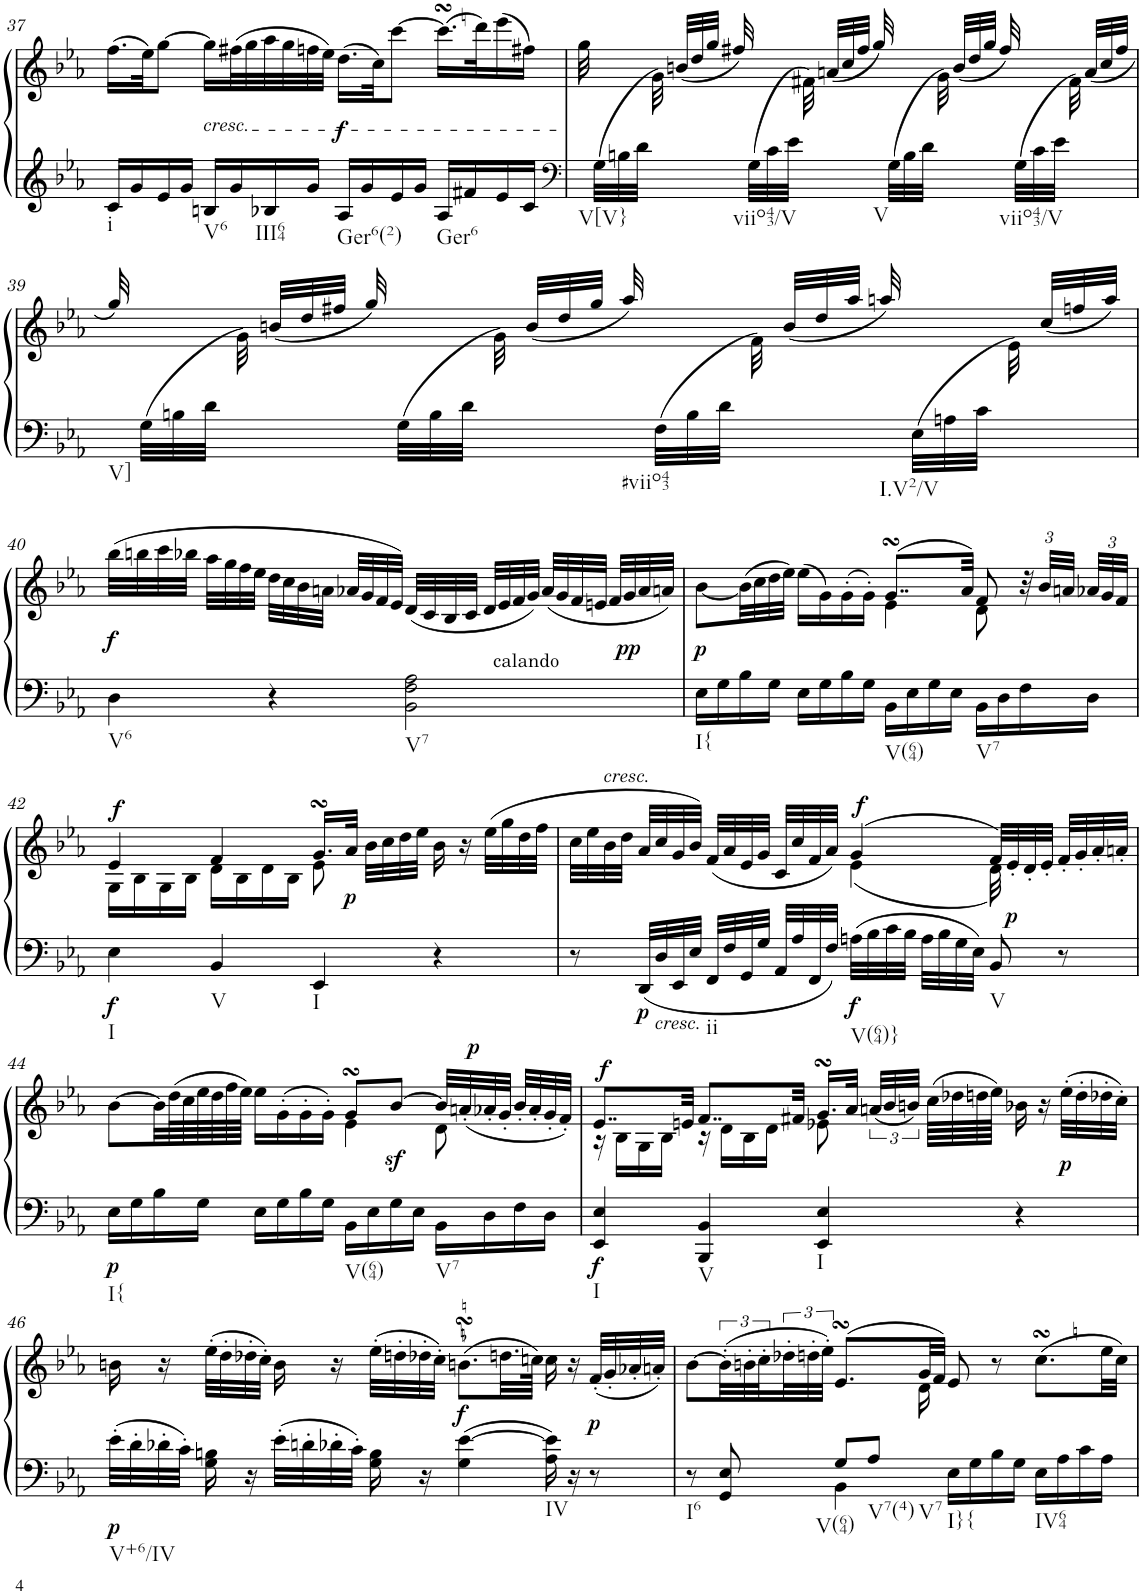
**kern	**kern	**dynam
*part1	*part1	*part1
*staff2	*staff1	*staff1/2
*I"Piano	*	*
*I'Pno.	*	*
!!LO:PB:g=z
*clefG2	*clefG2	*
*k[b-e-a-]	*k[b-e-a-]	*
*M4/4	*M4/4	*
*met(c)	*met(c)	*
=37	=37	=37
!LO:TX:b:t=i	!	!
16c/LL	(16.ff\LL	.
16g/	.	.
.	32ee-\JK)	.
16e-/	[8gg\J	.
16g/JJ	.	.
!	!LO:TX:b:i:t=cresc.	!
!LO:TX:b:t=V6	!	!
16Bn/LL	16gg\LL]	.
16g/	(32ff#X\L	.
.	32gg\	.
!LO:TX:b:t=III64	!	!
16B-X/	32aa-\	.
.	32gg\	.
16g/JJ	32ffn\	.
.	32ee-\JJJ)	.
!LO:TX:b:t=Ger6(2)	!	!
!	!	!LO:DY:b
16A-/LL	(16.dd\LL	f
16g/	.	.
.	32cc\JK)	.
16e-/	[8ccc\J	.
16g/JJ	.	.
!LO:TX:b:t=Ger6	!	!
16A-/LL	(16.cccsSSS\LL]	.
16f#X/	.	.
.	32ddd\K)	.
16e-/	(16eee-\	.
16c/JJ	16ff#X\JJ)	.
=38	=38	=38
*clefF4	*	*
!LO:TX:b:t=V[V}	!	!
32ryy	32gg\	.
(32G\LLL	32ryy	.
32Bn\	16ryy	.
32d\JJJ	.	.
8ryy	(32g\	.
.	(32bn/LLL	.
.	32dd/	.
.	32gg/JJJ	.
!LO:TX:b:t=viio43/V	!	!
32ryy	32ff#X/)	.
(32G\LLL	32ryy	.
32c\	16ryy	.
32e-\JJJ	.	.
8ryy	(32f#X\	.
.	(32an/LLL	.
.	32cc/	.
.	32ff#/JJJ	.
!LO:TX:b:t=V	!	!
32ryy	32gg/)	.
(32G\LLL	32ryy	.
32B\	16ryy	.
32d\JJJ	.	.
8ryy	(32g\	.
.	(32b/LLL	.
.	32dd/	.
.	32gg/JJJ	.
!LO:TX:b:t=viio43/V	!	!
32ryy	32ff#/)	.
(32G\LLL	32ryy	.
32c\	16ryy	.
32e-\JJJ	.	.
8ryy	(32f#\	.
.	(32a/LLL	.
.	32cc/	.
.	32ff#/JJJ	.
!!LO:LB:g=z
=39	=39	=39
!LO:TX:b:t=V]	!	!
32ryy	32gg/)	.
(32G\LLL	32ryy	.
32Bn\	16ryy	.
32d\JJJ	.	.
32ryy	32g\)	.
32ryy	32bn/LLL	.
16ryy	32dd/	.
.	32ff#X/JJJ	.
32ryy	32gg/)	.
32G\LLL	32ryy	.
32B\	16ryy	.
32d\JJJ	.	.
32ryy	(32g\	.
32ryy	32b/LLL	.
16ryy	32dd/	.
.	32gg/JJJ	.
!LO:TX:b:t=#viio43	!	!
32ryy	32aa-/)	.
32F\LLL	32ryy	.
32B\	16ryy	.
32d\JJJ	.	.
32ryy	(32f\	.
32ryy	32b/LLL	.
16ryy	32dd/	.
.	32aa-/JJJ	.
!LO:TX:b:t=I.V2/V	!	!
32ryy	32aan/)	.
32E-\LLL	32ryy	.
32An\	16ryy	.
32c\JJJ	.	.
32ryy	(32e-\	.
32ryy	(32cc/LLL	.
16ryy	32ffn/	.
.	32aa/JJJ)	.
!!LO:LB:g=z
=40	=40	=40
!LO:TX:b:t=V6	!	!
!	!	!LO:DY:b
4D\	32bb-\LLL	f
.	32bbn\	.
.	32ccc\	.
.	32bb-X\JJJ	.
.	32aa-\LLL	.
.	32gg\	.
.	32ff\	.
.	32ee-\JJJ	.
4r	32dd\LLL	.
.	32cc\	.
.	32b-\	.
.	32an\JJJ	.
.	32a-X/LLL	.
.	32g/	.
.	32f/	.
.	32e-/JJJ)	.
!LO:TX:a:t=calando	!	!
!LO:TX:b:t=V7	!	!
2BB-\ 2F\ 2A-\	(32d/LLL	.
.	32c/	.
.	32B-/	.
.	32c/JJJ	.
.	32d/LLL	.
.	32e-/	.
.	32f/	.
.	32g/JJJ)	.
.	(32a-/LLL	.
.	32g/	.
.	32f/	.
.	32en/JJJ	.
.	32f/LLL	.
!	!	!LO:DY:b
.	32g/	pp
.	32a-/	.
.	32an/JJJ)	.
=41	=41	=41
*	*^	*
!LO:TX:b:t=I{	!	!	!
!	!	!	!LO:DY:b
16E-\LL	[<8b-\L	2ryy	p
16G\	.	.	.
16B-\	(>32b-\LL]	.	.
.	32cc\	.	.
16G\JJ	32dd\	.	.
.	32ee-\JJJ)	.	.
16E-\LL	(>16ee-\LL	.	.
16G\	16g\)	.	.
16B-\	(>16g'>\	.	.
16G\JJ	16g'>\JJ)	.	.
!LO:TX:b:t=V(64)	!	!	!
16BB-\LL	(8..gsSsS/L	4e-\	.
16E-\	.	.	.
16G\	.	.	.
16E-\JJ	.	.	.
.	32a-/Jkk)	.	.
!LO:TX:b:t=V7	!	!	!
16BB-\LL	8f/	8d\	.
16D\	.	.	.
*	*Xbrackettup	*	*
16F\	48r	8ryy	.
.	48b-/LLL	.	.
.	48an/JJJ	.	.
16D\JJ	48a-X/LLL	.	.
.	48g/	.	.
.	48f/JJJ	.	.
!!LO:LB:g=z	!!
=42	=42	=42	=42
!LO:TX:b:t=I	!	!	!
!	!	!	!LO:DY:b=2
!	!	!	!LO:DY:n=1:a
4E-\	4e-/	16G\LL	f f
.	.	16B-\	.
.	.	16G\	.
.	.	16B-\JJ	.
!LO:TX:b:t=V	!	!	!
4BB-/	4f/	16d\LL	.
.	.	16B-\	.
.	.	16d\	.
.	.	16B-\JJ	.
!LO:TX:b:t=I	!	!	!
4EE-/	16.gsSsS/LL	8e-\	.
!	!	!	!LO:DY:n=2:b
.	32a-/JJk	.	p
.	32b-\LLL	8ryy	.
.	32cc\	.	.
.	32dd\	.	.
.	32ee-\JJJ	.	.
4r	16b-\	4ryy	.
.	16r	.	.
.	(>32ee-\LLL	.	.
.	32gg\	.	.
.	32dd\	.	.
.	32ff\JJJ	.	.
=43	=43	=43	=43
8r	32cc\LLL	2ryy	.
.	32ee-\	.	.
!	!LO:TX:a:i:t=cresc.	!	!
.	32b-\	.	.
.	32dd\JJJ	.	.
!	!	!	!LO:DY:b=2
32DD/LLL	32a-/LLL	.	p
!LO:TX:b:i:t=cresc.	!	!	!
32D/	32cc/	.	.
32EE-/	32g/	.	.
32E-/JJJ	32b-/JJJ)	.	.
!LO:TX:b:t=ii	!	!	!
32FF/LLL	(<32f/LLL	.	.
32F/	32a-/	.	.
32GG/	32e-/	.	.
32G/JJJ	32g/JJJ	.	.
32AA-/LLL	32c/LLL	.	.
32A-/	32cc/	.	.
32FF/	32f/	.	.
32F/JJJ	32a-/JJJ)	.	.
!LO:TX:b:t=V(64)}	!	!	!
!	!	!	!LO:DY:b=2
!	!	!	!LO:DY:n=1:a
32An\LLL	(4g/	(4e-\	f f
32B-\	.	.	.
32c\	.	.	.
32B-\JJJ	.	.	.
32A\LLL	.	.	.
32B-\	.	.	.
32G\	.	.	.
32E-\JJJ	.	.	.
!LO:TX:b:t=V	!	!	!
8BB-/	32f/LLL)	32d\)	.
!	!	!	!LO:DY:n=2:b
.	32e-'/	32ryy	p
.	32d'/	16ryy	.
.	32e-'/JJJ	.	.
8r	32f'/LLL	8ryy	.
.	32g'/	.	.
.	32a-'/	.	.
.	32an'/JJJ	.	.
!!LO:LB:g=z	!!
=44	=44	=44	=44
!LO:TX:b:t=I{	!	!	!
!	!	!	!LO:DY:b=2
16E-\LL	[>8b-\L	2ryy	p
16G\	.	.	.
16B-\	32b-\LL]	.	.
.	(64dd\L	.	.
.	64cc\	.	.
16G\JJ	64ee-\	.	.
.	64dd\	.	.
.	64ff\	.	.
.	64ee-\JJJJ)	.	.
16E-\LL	16ee-\LL	.	.
16G\	(>16g'>\	.	.
16B-\	16g'>\	.	.
16G\JJ	16g'>\JJ)	.	.
!LO:TX:b:t=V(64)	!	!	!
16BB-\LL	8gsSsS/L	4e-\	.
16E-\	.	.	.
!	!	!	!LO:DY:b
16G\	[8b-/J	.	sf
16E-\JJ	.	.	.
!LO:TX:b:t=V7	!	!	!
16BB-\LL	32b-/LLL]	8d\	.
!	!	!	!LO:DY:a
.	(<32an'</	.	p
16D\	32a-X'</	.	.
.	32g'</JJJ	.	.
16F\	32b-'</LLL	8ryy	.
.	32a-'</	.	.
16D\JJ	32g'</	.	.
.	32f'</JJJ)	.	.
=45	=45	=45	=45
!LO:TX:b:t=I	!	!	!
!	!	!	!LO:DY:b=2
!	!	!	!LO:DY:n=1:a
4EE-/ 4E-/	8..e-/L	16r	f f
.	.	16B-\LL	.
.	.	16G\	.
.	.	16B-\JJ	.
.	32en/Jkk	.	.
!LO:TX:b:t=V	!	!	!
4BBB-/ 4BB-/	8..f/L	16r	.
.	.	16d\LL	.
.	.	16B-\	.
.	.	16d\JJ	.
.	32f#X/Jkk	.	.
!LO:TX:b:t=I	!	!	!
4EE-/ 4E-/	16.gsSsS/LL	8e-X\	.
.	32a-/JJk	.	.
*	*brackettup	*	*
.	(<48an/LLL	8ryy	.
.	48b-/	.	.
.	48bn/JJJ)	.	.
.	(64cc\LLLL	.	.
.	64dd-X\	.	.
.	64ddn\	.	.
.	64ee-\JJJJ)	.	.
4r	16b-X\	4ryy	.
.	16r	.	.
!	!	!	!LO:DY:n=2:b
.	(>32ee-'>\LLL	.	p
.	32dd'>\	.	.
.	32dd-X'>\	.	.
.	32cc'>\JJJ)	.	.
*	*v	*v	*
!!LO:LB:g=z
=46	=46	=46
!LO:TX:b:t=V+6/IV	!	!
!	!	!LO:DY:b=2
32e-'\LLL	16bn\	p
32d'\	.	.
32d-X'\	16r	.
32c'\JJJ	.	.
16G\ 16Bn\	(32ee-'\LLL	.
.	32dd'\	.
16r	32dd-X'\	.
.	32cc'\JJJ)	.
32e-'\LLL	16b\	.
32dn'\	.	.
32d-X'\	16r	.
32c'\JJJ	.	.
16G\ 16B\	(32ee-'\LLL	.
.	32ddn'\	.
16r	32dd-X'\	.
.	32cc'\JJJ)	.
!	!LO:TURN:lacc=-	!LO:DY:b
4G\ [4e-\	(8.bnsSsS\L	f
.	32.ddn\LL	.
.	64ccn\JJJk)	.
!LO:TX:b:t=IV	!	!
16A-\ 16e-\]	16cc\	.
16r	16r	.
!	!	!LO:DY:b
8r	(32f'/LLL	p
.	32g'/	.
.	32a-X'/	.
.	32an'/JJJ)	.
=47	=47	=47
*^	*^	*
!LO:TX:b:t=I6	!	!	!	!
8r	4ryy	[>8b-\L	4ryy	.
8GG/ 8E-/	.	(>48b-'>\LL]	.	.
.	.	48bn'>\	.	.
.	.	48cc'>\	.	.
.	.	48dd-X'>\	.	.
.	.	48ddn'>\	.	.
.	.	48ee-'>\JJJ)	.	.
!LO:TX:b:t=V(64)	!	!	!	!
8G/L	4BB-\	(8.e-sSSs/L	8.ryy	.
!LO:TX:b:t=V7(4)	!	!	!	!
!LO:TX:b:t=V7	!	!	!	!
8A-/J	.	.	.	.
.	.	32g/LL	16d\	.
.	.	32f/JJJ)	.	.
!LO:TX:b:t=I}{	!	!	!	!
16E-\LL	2ryy	8e-/	2ryy	.
16G\	.	.	.	.
16B-\	.	8r	.	.
16G\JJ	.	.	.	.
!LO:TX:b:t=IV64	!	!	!	!
16E-\LL	.	(>8.ccsSSS\L	.	.
16A-\	.	.	.	.
16c\	.	.	.	.
16A-\JJ	.	32ee-\LL	.	.
.	.	32cc\JJJ)	.	.
*v	*v	*	*	*
*	*v	*v	*
=	=	=
*-	*-	*-
